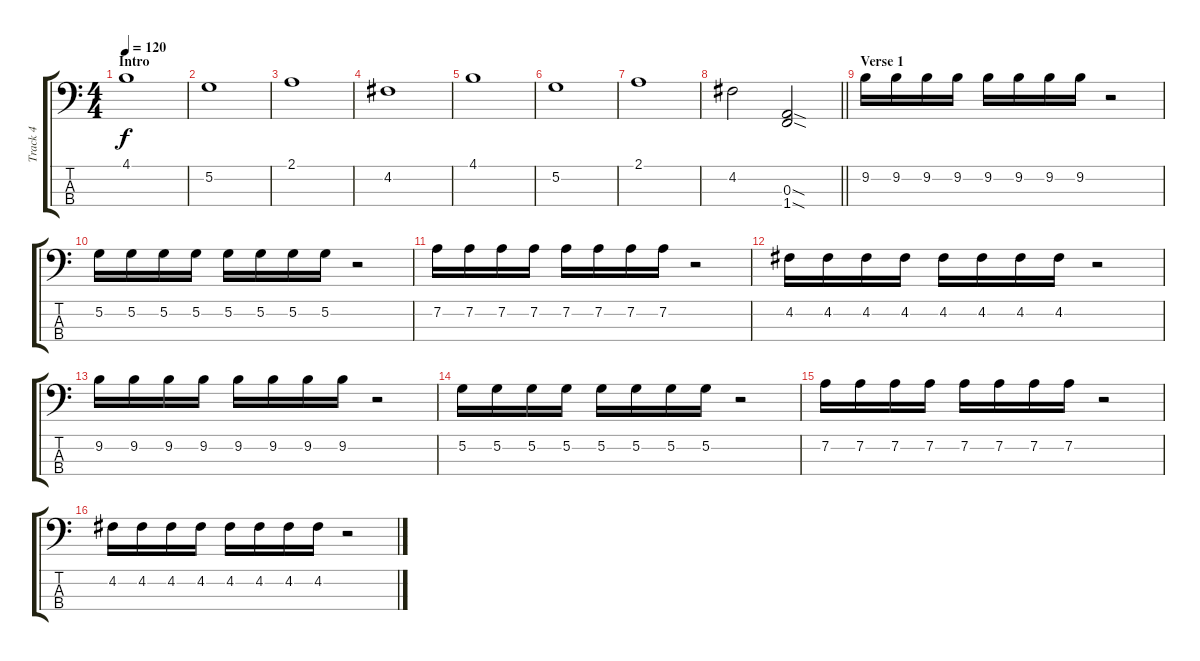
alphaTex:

\track ("Track 4" "Track 4") {instrument electricbasspick}
\staff {score tabs}
\tuning (G2 D2 A1 E1) {hide}
\ts (4 4)
\section ("" "Intro")
\tempo 120
\clef f4
\ks c
4.1.1{dy f instrument electricbasspick} |
5.2.1 |
2.1.1 |
4.2.1 |
4.1.1 |
5.2.1 |
2.1.1 |
\barLineRight lightlight
4.2.2 (0.3{sod} 1.4{sod}).2 |
\section ("" "Verse 1")
9.2.16 9.2.16 9.2.16 9.2.16 9.2.16 9.2.16 9.2.16 9.2.16 r.2 |
5.2.16 5.2.16 5.2.16 5.2.16 5.2.16 5.2.16 5.2.16 5.2.16 r.2 |
7.2.16 7.2.16 7.2.16 7.2.16 7.2.16 7.2.16 7.2.16 7.2.16 r.2 |
4.2.16 4.2.16 4.2.16 4.2.16 4.2.16 4.2.16 4.2.16 4.2.16 r.2 |
9.2.16 9.2.16 9.2.16 9.2.16 9.2.16 9.2.16 9.2.16 9.2.16 r.2 |
5.2.16 5.2.16 5.2.16 5.2.16 5.2.16 5.2.16 5.2.16 5.2.16 r.2 |
7.2.16 7.2.16 7.2.16 7.2.16 7.2.16 7.2.16 7.2.16 7.2.16 r.2 |
4.2.16 4.2.16 4.2.16 4.2.16 4.2.16 4.2.16 4.2.16 4.2.16 r.2
